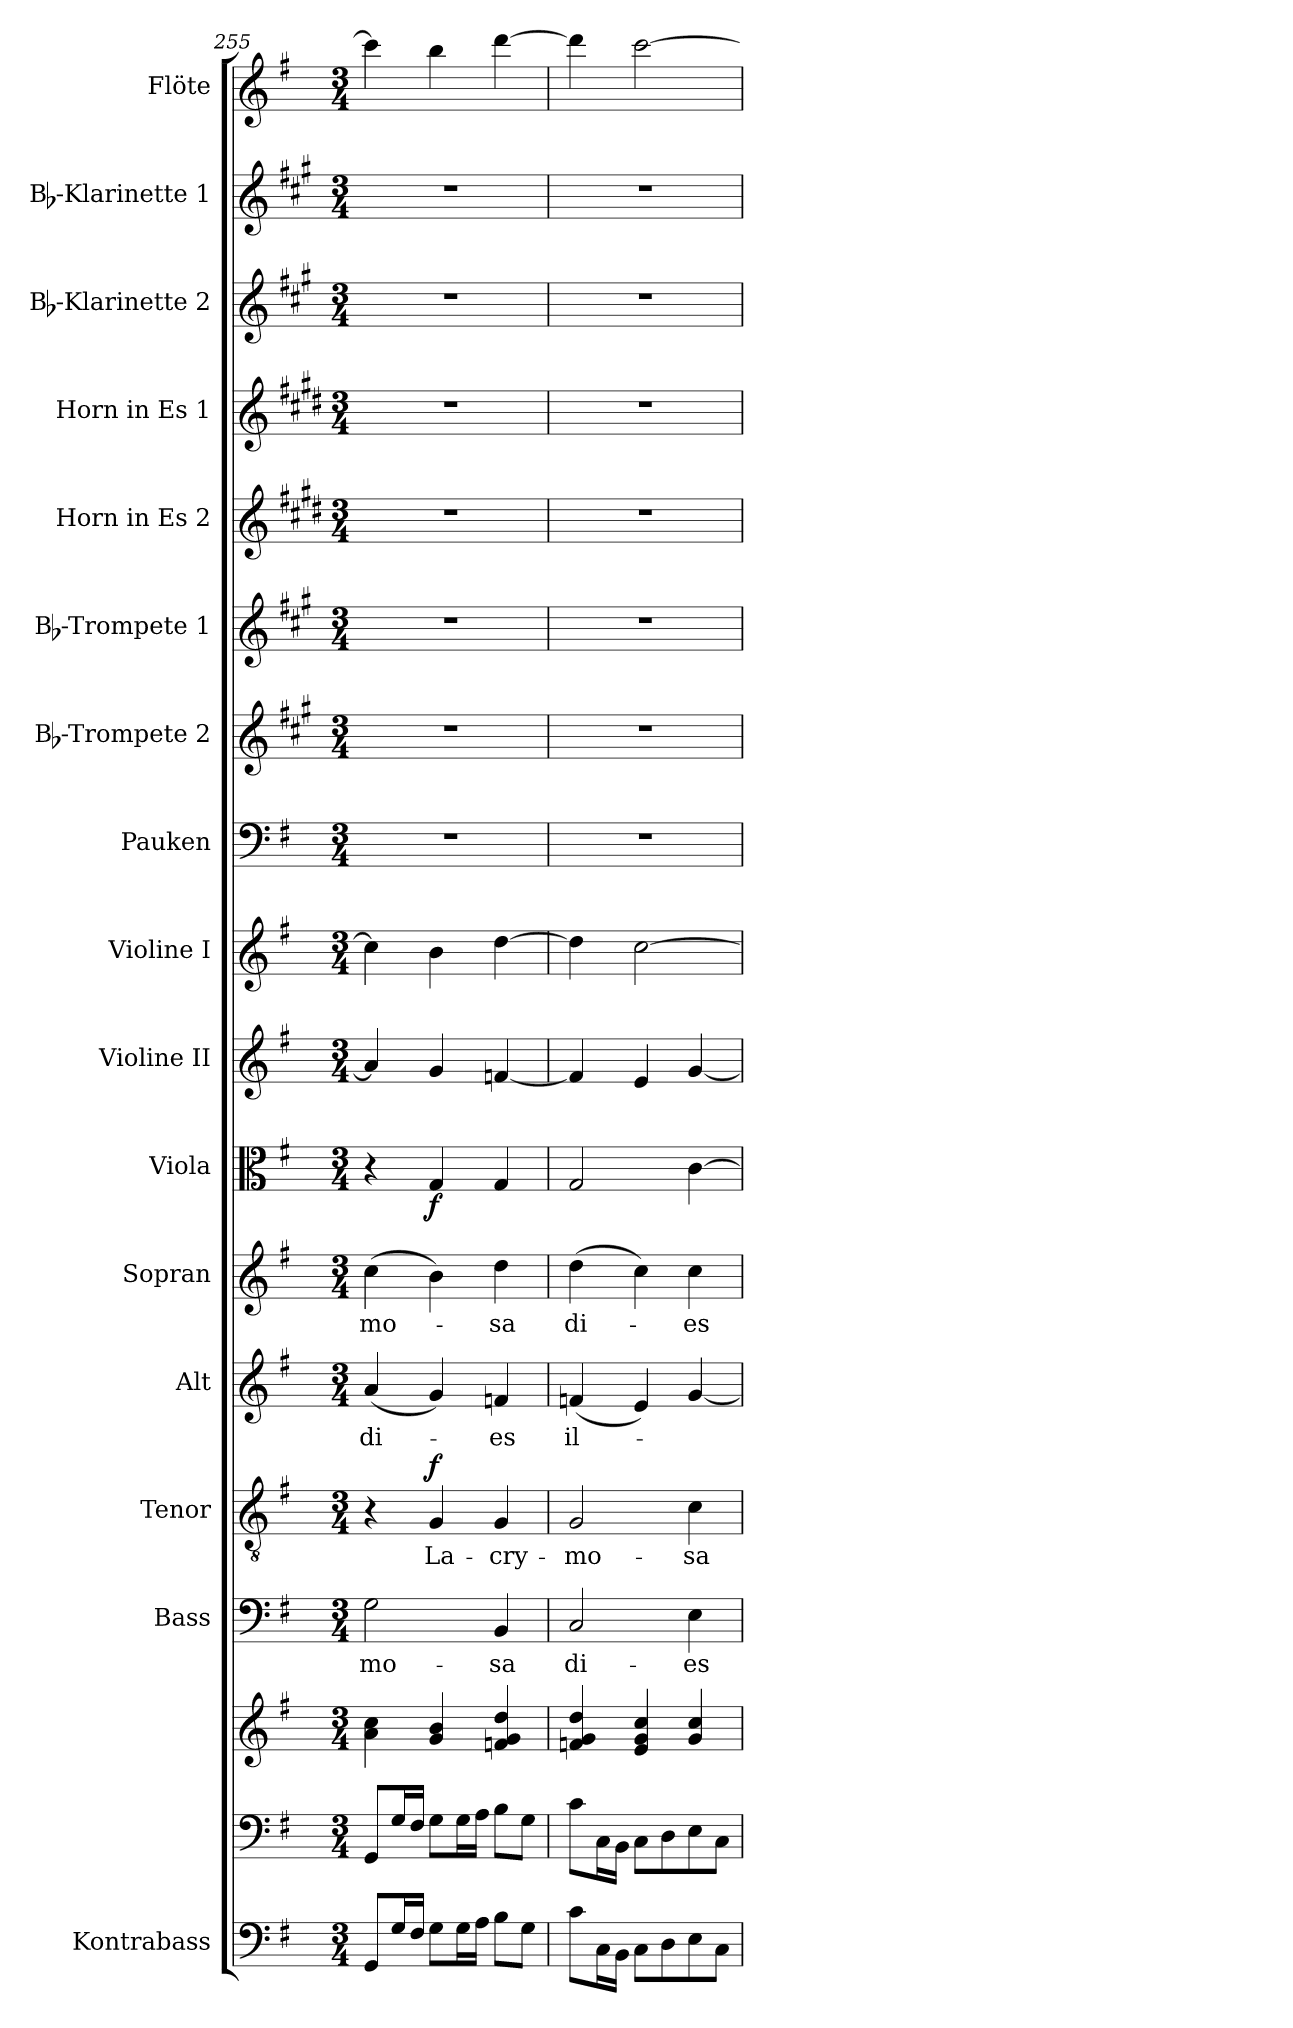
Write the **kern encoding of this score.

**kern	**kern	**kern	**kern	**text	**kern	**text	**dynam	**kern	**text	**kern	**text	**kern	**dynam	**kern	**kern	**kern	**kern	**kern	**kern	**kern	**kern	**kern	**kern
*part17	*part16	*part16	*part15	*part15	*part14	*part14	*part14	*part13	*part13	*part12	*part12	*part11	*part11	*part10	*part9	*part8	*part7	*part6	*part5	*part4	*part3	*part2	*part1
*staff18	*staff17	*staff16	*staff15	*staff15	*staff14	*staff14	*staff14	*staff13	*staff13	*staff12	*staff12	*staff11	*staff11	*staff10	*staff9	*staff8	*staff7	*staff6	*staff5	*staff4	*staff3	*staff2	*staff1
*I"Kontrabass	*	*	*I"Bass	*	*I"Tenor	*	*	*I"Alt	*	*I"Sopran	*	*I"Viola	*	*I"Violine II	*I"Violine I	*I"Pauken	*I"Bb-Trompete 2	*I"Bb-Trompete 1	*I"Horn in Es 2	*I"Horn in Es 1	*I"Bb-Klarinette 2	*I"Bb-Klarinette 1	*I"Flöte
*I'Kb.	*	*	*I'B.	*	*I'T.	*	*	*I'A.	*	*I'S.	*	*I'Vla.	*	*I'Vl. II	*I'Vl. I	*I'Pk.	*I'Bb Trp. 2	*I'Bb Trp. 1	*	*	*I'Bb Kl. 2	*I'Bb Kl. 1	*I'Fl.
*clefF4	*clefF4	*clefG2	*clefF4	*	*clefGv2	*	*	*clefG2	*	*clefG2	*	*clefC3	*	*clefG2	*clefG2	*clefF4	*clefG2	*clefG2	*clefG2	*clefG2	*clefG2	*clefG2	*clefG2
*ITrd7c12	*	*	*	*	*	*	*	*	*	*	*	*	*	*	*	*	*ITrd1c2	*ITrd1c2	*ITrd5c9	*ITrd5c9	*ITrd1c2	*ITrd1c2	*
*k[f#]	*k[f#]	*k[f#]	*k[f#]	*	*k[f#]	*	*	*k[f#]	*	*k[f#]	*	*k[f#]	*	*k[f#]	*k[f#]	*k[f#]	*k[f#]	*k[f#]	*k[f#]	*k[f#]	*k[f#]	*k[f#]	*k[f#]
*G:	*G:	*G:	*G:	*	*G:	*	*	*G:	*	*G:	*	*G:	*	*G:	*G:	*G:	*G:	*G:	*G:	*G:	*G:	*G:	*G:
*M3/4	*M3/4	*M3/4	*M3/4	*	*M3/4	*	*	*M3/4	*	*M3/4	*	*M3/4	*	*M3/4	*M3/4	*M3/4	*M3/4	*M3/4	*M3/4	*M3/4	*M3/4	*M3/4	*M3/4
=255	=255	=255	=255	=255	=255	=255	=255	=255	=255	=255	=255	=255	=255	=255	=255	=255	=255	=255	=255	=255	=255	=255	=255
!	!	!	!	!LO:LY:b	!	!	!	!	!LO:LY:b	!	!LO:LY:b	!	!	!	!	!	!	!	!	!	!	!	!
8GGG/L	8GG/L	4a\ 4cc\	2G\	-mo-	4r	.	.	(<4a/	di-	(>4cc\	-mo-	4r	.	4a/]	4cc\]	2.r	2.r	2.r	2.r	2.r	2.r	2.r	4ccc\]
16GG/L	16G/L	.	.	.	.	.	.	.	.	.	.	.	.	.	.	.	.	.	.	.	.	.	.
16FF#/JJ	16F#/JJ	.	.	.	.	.	.	.	.	.	.	.	.	.	.	.	.	.	.	.	.	.	.
!	!	!	!	!	!	!LO:LY:b	!LO:DY:a	!	!	!	!	!	!LO:DY:b	!	!	!	!	!	!	!	!	!	!
8GG\L	8G\L	4g/ 4b/	.	.	4G/	La-	f	4g/)	.	4b\)	.	4G/	f	4g/	4b\	.	.	.	.	.	.	.	4bb\
16GG\L	16G\L	.	.	.	.	.	.	.	.	.	.	.	.	.	.	.	.	.	.	.	.	.	.
16AA\JJ	16A\JJ	.	.	.	.	.	.	.	.	.	.	.	.	.	.	.	.	.	.	.	.	.	.
!	!	!	!	!LO:LY:b	!	!LO:LY:b	!	!	!LO:LY:b	!	!LO:LY:b	!	!	!	!	!	!	!	!	!	!	!	!
8BB\L	8B\L	4fn/ 4g/ 4dd/	4BB/	-sa	4G/	-cry-	.	4fn/	-es	4dd\	-sa	4G/	.	[4fn/	[4dd\	.	.	.	.	.	.	.	[4ddd\
8GG\J	8G\J	.	.	.	.	.	.	.	.	.	.	.	.	.	.	.	.	.	.	.	.	.	.
=256	=256	=256	=256	=256	=256	=256	=256	=256	=256	=256	=256	=256	=256	=256	=256	=256	=256	=256	=256	=256	=256	=256	=256
!	!	!	!	!LO:LY:b	!	!LO:LY:b	!	!	!LO:LY:b	!	!LO:LY:b	!	!	!	!	!	!	!	!	!	!	!	!
8C\L	8c\L	4fn/ 4g/ 4dd/	2C/	di-	2G/	-mo-	.	(<4fn/	il-	(>4dd\	di-	2G/	.	4f/]	4dd\]	2.r	2.r	2.r	2.r	2.r	2.r	2.r	4ddd\]
16CC\L	16C\L	.	.	.	.	.	.	.	.	.	.	.	.	.	.	.	.	.	.	.	.	.	.
16BBB\JJ	16BB\JJ	.	.	.	.	.	.	.	.	.	.	.	.	.	.	.	.	.	.	.	.	.	.
8CC\L	8C\L	4e/ 4g/ 4cc/	.	.	.	.	.	4e/)	.	4cc\)	.	.	.	4e/	[2cc\	.	.	.	.	.	.	.	[2ccc\
8DD\	8D\	.	.	.	.	.	.	.	.	.	.	.	.	.	.	.	.	.	.	.	.	.	.
!	!	!	!	!LO:LY:b	!	!LO:LY:b	!	!	!	!	!LO:LY:b	!	!	!	!	!	!	!	!	!	!	!	!
8EE\	8E\	4g/ 4cc/	4E\	-es	4c\	-sa	.	[4g/	.	4cc\	-es	[4c\	.	[4g/	.	.	.	.	.	.	.	.	.
8CC\J	8C\J	.	.	.	.	.	.	.	.	.	.	.	.	.	.	.	.	.	.	.	.	.	.
=	=	=	=	=	=	=	=	=	=	=	=	=	=	=	=	=	=	=	=	=	=	=	=
*-	*-	*-	*-	*-	*-	*-	*-	*-	*-	*-	*-	*-	*-	*-	*-	*-	*-	*-	*-	*-	*-	*-	*-
